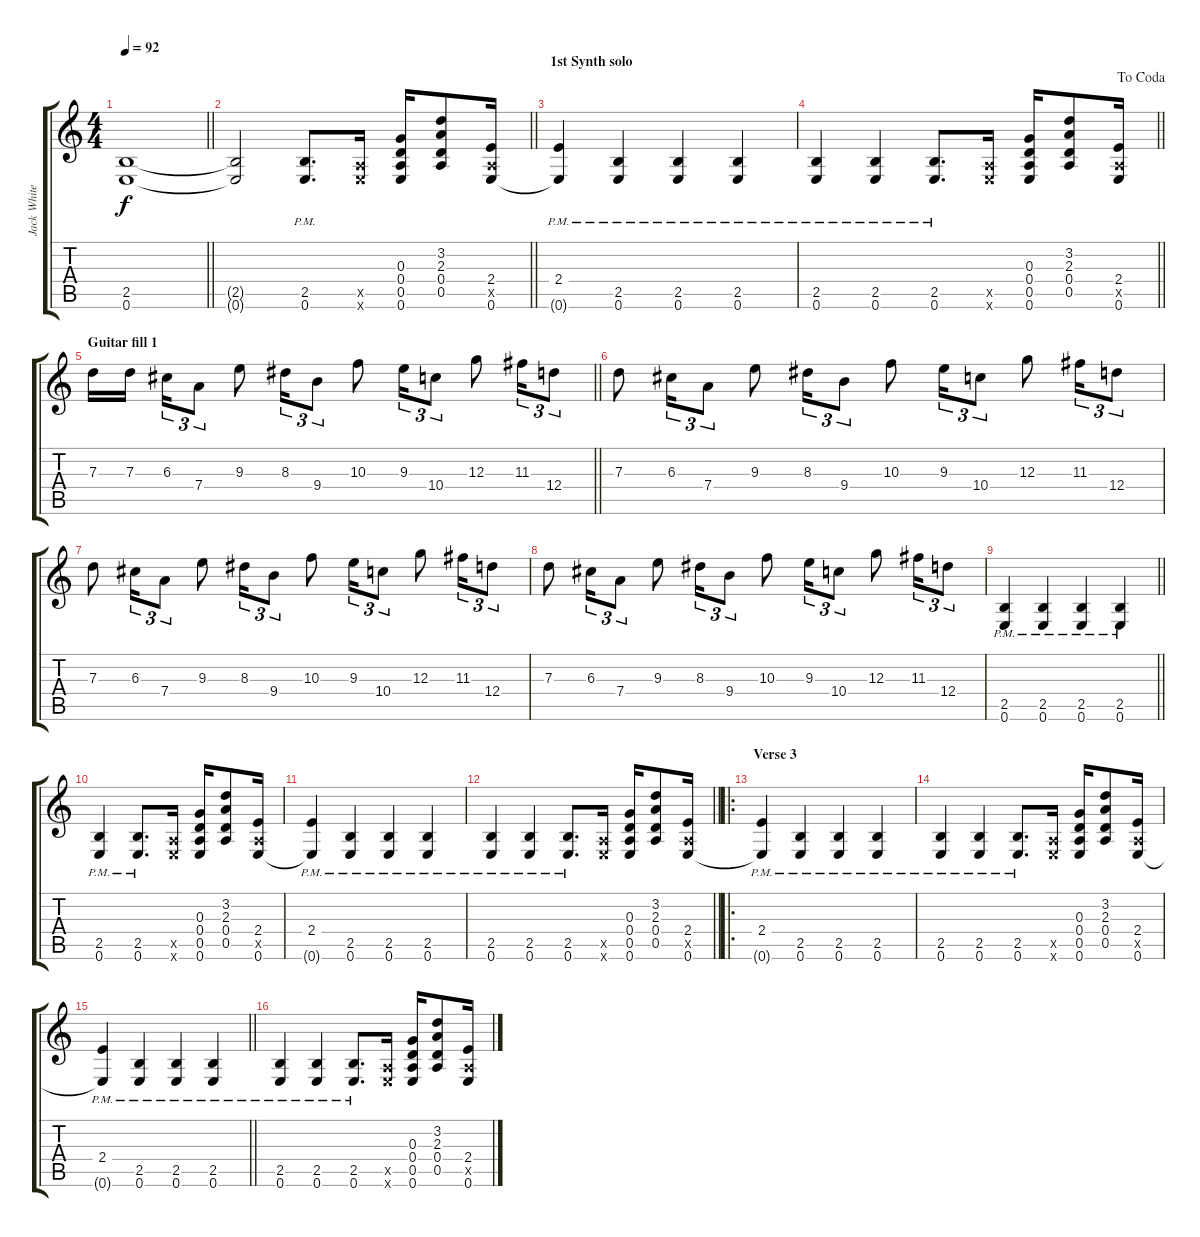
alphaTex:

\track ("Jack White" "Jack White") {instrument distortionguitar}
\staff {score tabs}
\tuning (E4 B3 G3 D3 A2 E2) {hide}
\ts (4 4)
\tempo 92
\clef g2
\barLineRight lightlight
\ks c
(2.5{t} 0.6{t}).1{dy f} |
\barLineRight lightlight
(2.5{t} 0.6{t}).2 (2.5 0.6{pm}).8{d} (0.5{x} 0.6{x}).16 (0.3 0.4 0.5 0.6).16 (3.2 2.3 0.4 0.5).8 (2.4 0.5{x} 0.6).16 |
\section ("" "1st Synth solo")
(2.4{pm} 0.6{t}).4 (2.5{pm} 0.6{pm}).4 (2.5{pm} 0.6{pm}).4 (2.5{pm} 0.6{pm}).4 |
\jump dacoda
\barLineRight lightlight
(2.5{pm} 0.6{pm}).4 (2.5{pm} 0.6{pm}).4 (2.5{pm} 0.6{pm}).8{d} (0.5{x} 0.6{x}).16 (0.3 0.4 0.5 0.6).16 (3.2 2.3 0.4 0.5).8 (2.4 0.5{x} 0.6).16 |
\section ("" "Guitar fill 1")
\barLineRight lightlight
7.3.16 7.3.16{beam splitsecondary} 6.3.16{tu (3 2)} 7.4.8{tu (3 2)} 9.3.8 8.3.16{tu (3 2)} 9.4.8{tu (3 2)} 10.3.8 9.3.16{tu (3 2)} 10.4.8{tu (3 2)} 12.3.8 11.3.16{tu (3 2)} 12.4.8{tu (3 2)} |
7.3.8 6.3.16{tu (3 2)} 7.4.8{tu (3 2)} 9.3.8 8.3.16{tu (3 2)} 9.4.8{tu (3 2)} 10.3.8 9.3.16{tu (3 2)} 10.4.8{tu (3 2)} 12.3.8 11.3.16{tu (3 2)} 12.4.8{tu (3 2)} |
7.3.8 6.3.16{tu (3 2)} 7.4.8{tu (3 2)} 9.3.8 8.3.16{tu (3 2)} 9.4.8{tu (3 2)} 10.3.8 9.3.16{tu (3 2)} 10.4.8{tu (3 2)} 12.3.8 11.3.16{tu (3 2)} 12.4.8{tu (3 2)} |
7.3.8 6.3.16{tu (3 2)} 7.4.8{tu (3 2)} 9.3.8 8.3.16{tu (3 2)} 9.4.8{tu (3 2)} 10.3.8 9.3.16{tu (3 2)} 10.4.8{tu (3 2)} 12.3.8 11.3.16{tu (3 2)} 12.4.8{tu (3 2)} |
\barLineRight lightlight
(2.5{pm} 0.6{pm}).4 (2.5{pm} 0.6{pm}).4 (2.5{pm} 0.6{pm}).4 (2.5{pm} 0.6{pm}).4 |
(2.5{pm} 0.6{pm}).4 (2.5{pm} 0.6{pm}).8{d} (0.5{x} 0.6{x}).16 (0.3 0.4 0.5 0.6).16 (3.2 2.3 0.4 0.5).8 (2.4 0.5{x} 0.6).16 |
(2.4{pm} 0.6{t}).4 (2.5{pm} 0.6{pm}).4 (2.5{pm} 0.6{pm}).4 (2.5{pm} 0.6{pm}).4 |
\barLineRight lightlight
(2.5{pm} 0.6{pm}).4 (2.5{pm} 0.6{pm}).4 (2.5{pm} 0.6{pm}).8{d} (0.5{x} 0.6{x}).16 (0.3 0.4 0.5 0.6).16 (3.2 2.3 0.4 0.5).8 (2.4 0.5{x} 0.6).16 |
\ro
\section ("" "Verse 3")
(2.4{pm} 0.6{t}).4 (2.5{pm} 0.6{pm}).4 (2.5{pm} 0.6{pm}).4 (2.5{pm} 0.6{pm}).4 |
(2.5{pm} 0.6{pm}).4 (2.5{pm} 0.6{pm}).4 (2.5{pm} 0.6{pm}).8{d} (0.5{x} 0.6{x}).16 (0.3 0.4 0.5 0.6).16 (3.2 2.3 0.4 0.5).8 (2.4 0.5{x} 0.6).16 |
\barLineRight lightlight
(2.4{pm} 0.6{t}).4 (2.5{pm} 0.6{pm}).4 (2.5{pm} 0.6{pm}).4 (2.5{pm} 0.6{pm}).4 |
(2.5{pm} 0.6{pm}).4 (2.5{pm} 0.6{pm}).4 (2.5{pm} 0.6{pm}).8{d} (0.5{x} 0.6{x}).16 (0.3 0.4 0.5 0.6).16 (3.2 2.3 0.4 0.5).8 (2.4 0.5{x} 0.6).16
